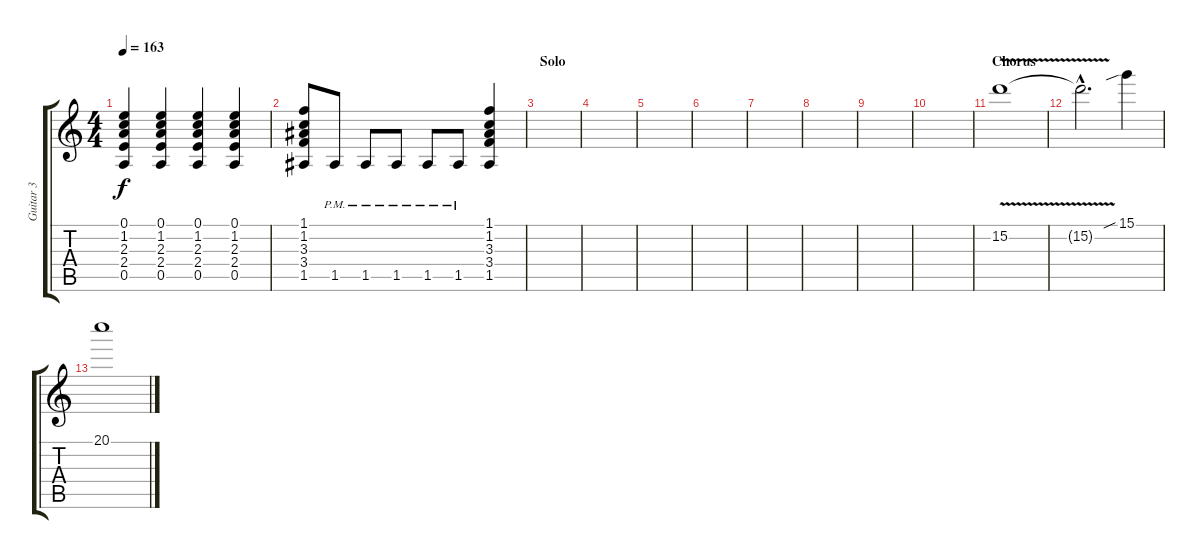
\track ("Guitar 3" "Guitar 3") {instrument distortionguitar}
\staff {score tabs}
\tuning (E4 B3 G3 D3 A2 E2) {hide}
\ts (4 4)
\tempo 163
\clef g2
\ks c
(0.1 1.2 2.3 2.4 0.5).4{dy f} (0.1 1.2 2.3 2.4 0.5).4 (0.1 1.2 2.3 2.4 0.5).4 (0.1 1.2 2.3 2.4 0.5).4 |
(1.1 1.2 3.3 3.4 1.5).8 1.5{pm}.8 1.5{pm}.8 1.5{pm}.8 1.5{pm}.8 1.5{pm}.8 (1.1 1.2 3.3 3.4 1.5).4 |
\section ("" "Solo")
|
|
|
|
|
|
|
|
\section ("" "Chorus")
15.2{v}.1{volume 13} |
15.2{hac t}.2{d} 15.1{sib}.4 |
20.1.1
